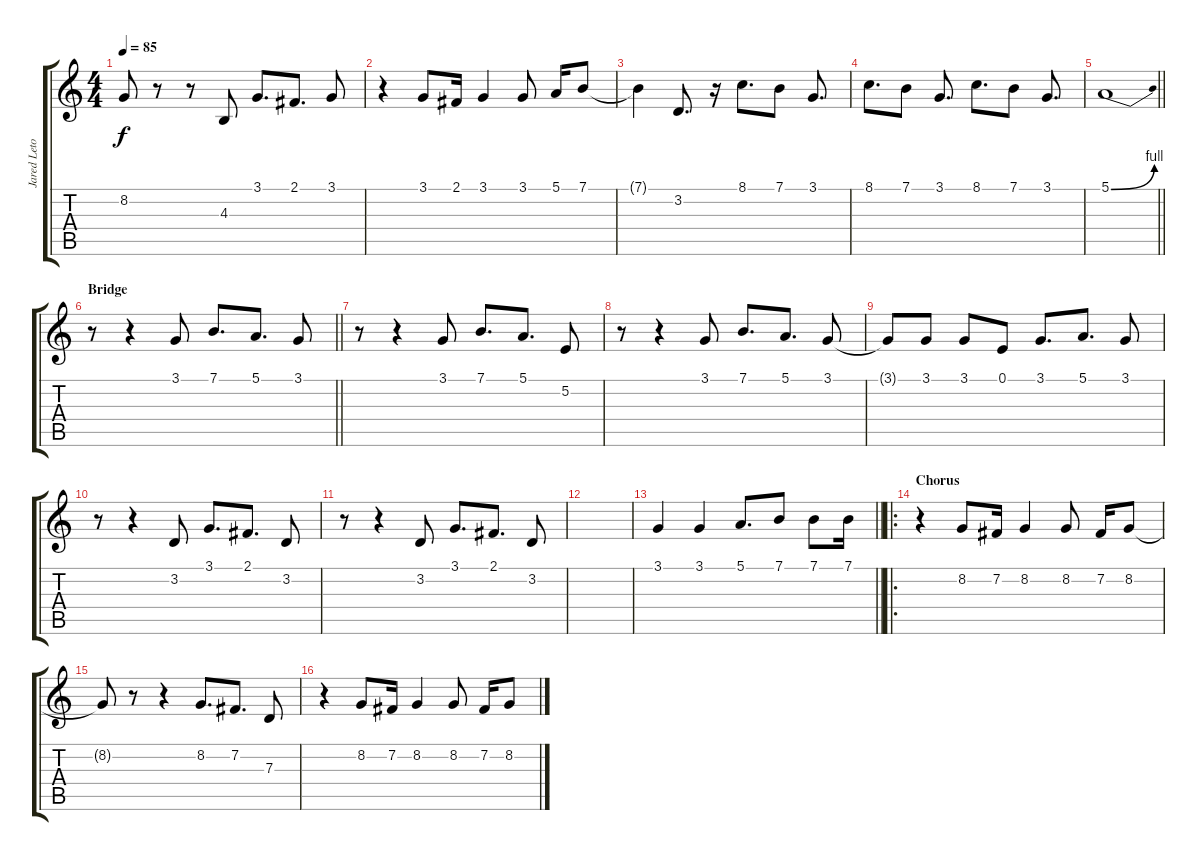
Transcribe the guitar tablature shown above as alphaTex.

\track ("Jared Leto (Vocals)" "Jared Leto") {instrument clarinet}
\staff {score tabs}
\tuning (E4 B3 G3 D3 A2 E2) {hide}
\ts (4 4)
\tempo 85
\clef g2
\ks c
8.2{t}.8{dy f} r.8 r.8 4.3.8 3.1.8{d} 2.1.8{d} 3.1.8 |
r.4 3.1.8 2.1.16 3.1.4 3.1.8 5.1.16 7.1.8 |
7.1{t}.4 3.2.8{d} r.16 8.1.8{d} 7.1.8 3.1.8{d} |
8.1.8{d} 7.1.8 3.1.8{d} 8.1.8{d} 7.1.8 3.1.8{d} |
\barLineRight lightlight
5.1{be (bend 0 0 60 4)}.1 |
\section ("" "Bridge")
\barLineRight lightlight
r.8 r.4 3.1.8 7.1.8{d} 5.1.8{d} 3.1.8 |
r.8 r.4 3.1.8 7.1.8{d} 5.1.8{d} 5.2.8 |
r.8 r.4 3.1.8 7.1.8{d} 5.1.8{d} 3.1.8 |
3.1{t}.8 3.1.8 3.1.8 0.1.8 3.1.8{d} 5.1.8{d} 3.1.8 |
r.8 r.4 3.2.8 3.1.8{d} 2.1.8{d} 3.2.8 |
r.8 r.4 3.2.8 3.1.8{d} 2.1.8{d} 3.2.8 |
|
\barLineRight lightlight
3.1.4 3.1.4 5.1.8{d} 7.1.8 7.1.8 7.1.16 |
\ro
\section ("" "Chorus")
r.4 8.2.8 7.2.16 8.2.4 8.2.8 7.2.16 8.2.8 |
8.2{t}.8 r.8 r.4 8.2.8{d} 7.2.8{d} 7.3.8 |
r.4 8.2.8 7.2.16 8.2.4 8.2.8 7.2.16 8.2.8
